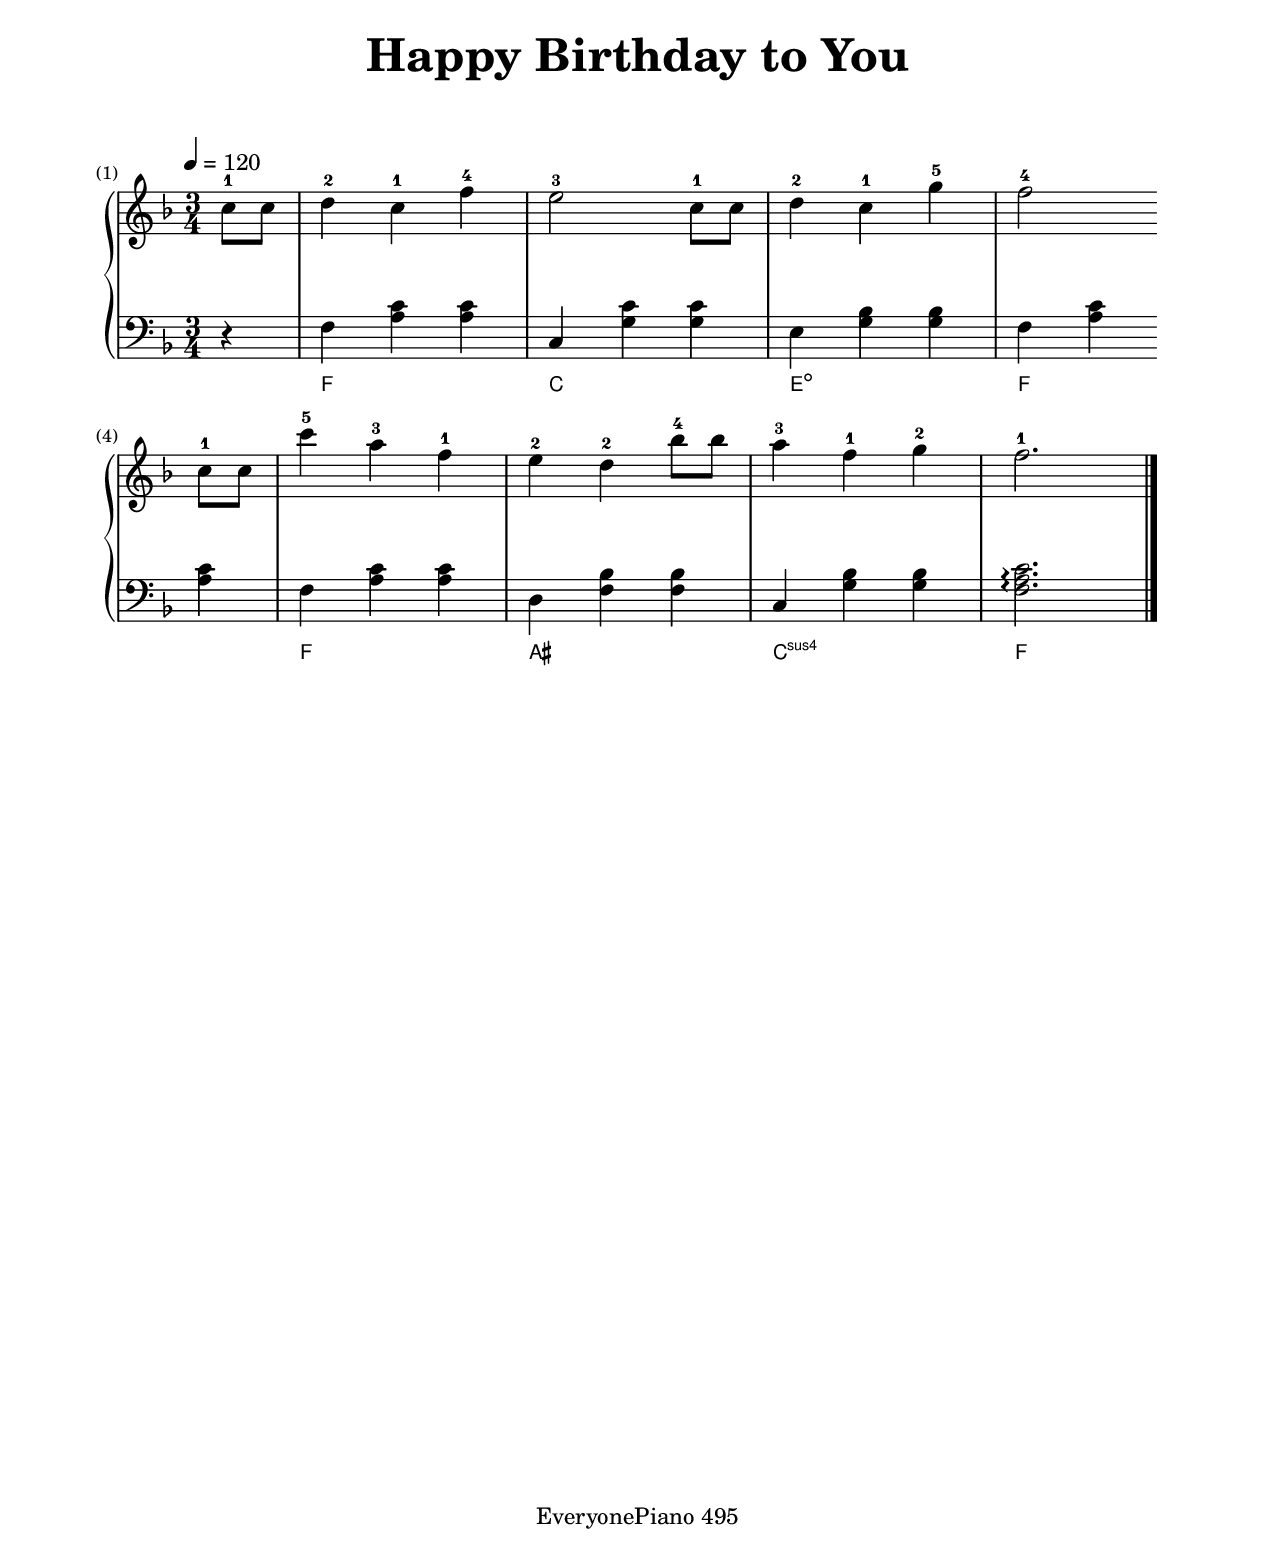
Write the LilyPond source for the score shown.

\version "2.24.3"
\include "../template.v1.ly"

\header {
  title = \markup \override #'((font-size . 6)) "Happy Birthday to You"
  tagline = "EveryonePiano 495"
}

\markup \vspace #1.5

chordC    = { c4 <<g4 c'4>> <<g4 c'4>> }
chordCsus = { c4 <<g4 bf4>> <<g4 bf4>> }
chordEdim = { e4 <<g4 bf4>> <<g4 bf4>> }
chordF    = { f4 <<a4 c'4>> <<a4 c'4>> }
chordAs   = { d4 <<f4 bf4>> <<f4 bf4>> }

\score {
  \new PianoStaff <<
    \new Staff {
      \tempo 4 = 120
      \clef treble
      \key f \major
      \time 3/4
      
      \partial 4 c''8^1 c''8 | d''4^2  c''4^1 f''4^4 | e''2^3        c''8^1  c''8  | d''4^2 c''4^1 g''4^5 | f''2^4  \bar "" \break
                 c''8^1 c''8 | c'''4^5 a''4^3 f''4^1 | e''4^2 d''4^2 bf''8^4 bf''8 | a''4^3 f''4^1 g''4^2 | f''2.^1 \bar "|."
    }
    \new Staff {
      \clef bass
      \key f \major
      \time 3/4
      
      \partial 4 r4 | \chordF | \chordC  | \chordEdim |
      \chordF       | \chordF | \chordAs | \chordCsus | <f a c'>2.\arpeggio
    }
    \chords {
      \set noChordSymbol = ""
      r4  f2. c2.  e2.:dim
      f2. f2. as2. c2.:sus f2.
    }
  >>
  \layout {}
  \midi {}
}
